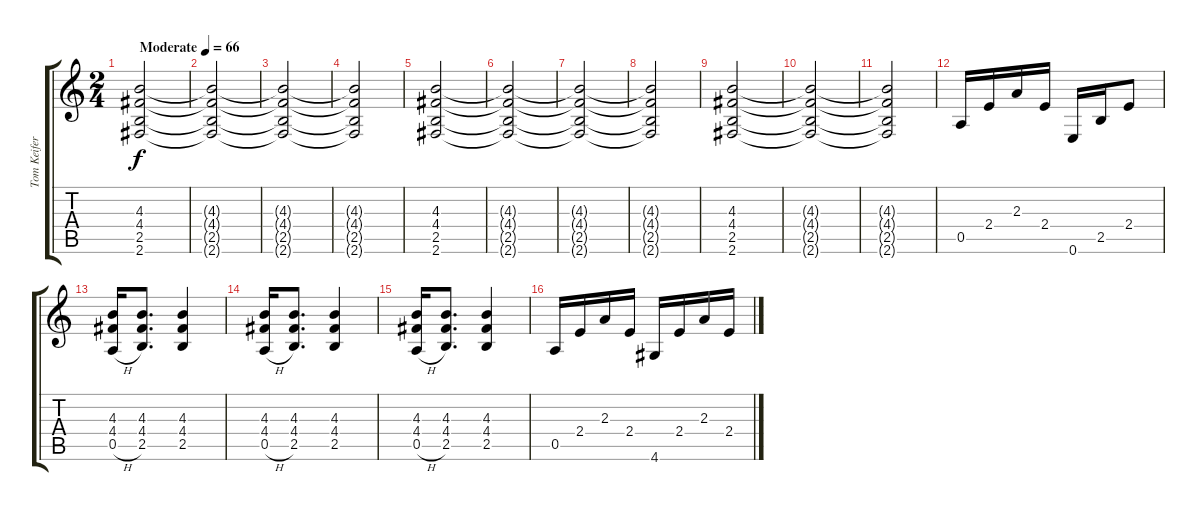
\track ("Tom Keifer" "Tom Keifer") {instrument distortionguitar}
\staff {score tabs}
\tuning (E4 B3 G3 D3 A2 E2) {hide}
\ts (2 4)
\tempo (66 "Moderate")
\clef g2
\ks c
(4.3 4.4 2.5 2.6).2{dy f instrument distortionguitar} |
(4.3{t} 4.4{t} 2.5{t} 2.6{t}).2 |
(4.3{t} 4.4{t} 2.5{t} 2.6{t}).2 |
(4.3{t} 4.4{t} 2.5{t} 2.6{t}).2 |
(4.3 4.4 2.5 2.6).2 |
(4.3{t} 4.4{t} 2.5{t} 2.6{t}).2 |
(4.3{t} 4.4{t} 2.5{t} 2.6{t}).2 |
(4.3{t} 4.4{t} 2.5{t} 2.6{t}).2 |
(4.3 4.4 2.5 2.6).2 |
(4.3{t} 4.4{t} 2.5{t} 2.6{t}).2 |
(4.3{t} 4.4{t} 2.5{t} 2.6{t}).2 |
0.5.16 2.4.16 2.3.16 2.4.16 0.6.16 2.5.16 2.4.8 |
(4.3 4.4 0.5{h}).16 (4.3 4.4 2.5).8{d} (4.3 4.4 2.5).4 |
(4.3 4.4 0.5{h}).16 (4.3 4.4 2.5).8{d} (4.3 4.4 2.5).4 |
(4.3 4.4 0.5{h}).16 (4.3 4.4 2.5).8{d} (4.3 4.4 2.5).4 |
0.5.16 2.4.16 2.3.16 2.4.16 4.6.16 2.4.16 2.3.16 2.4.16
